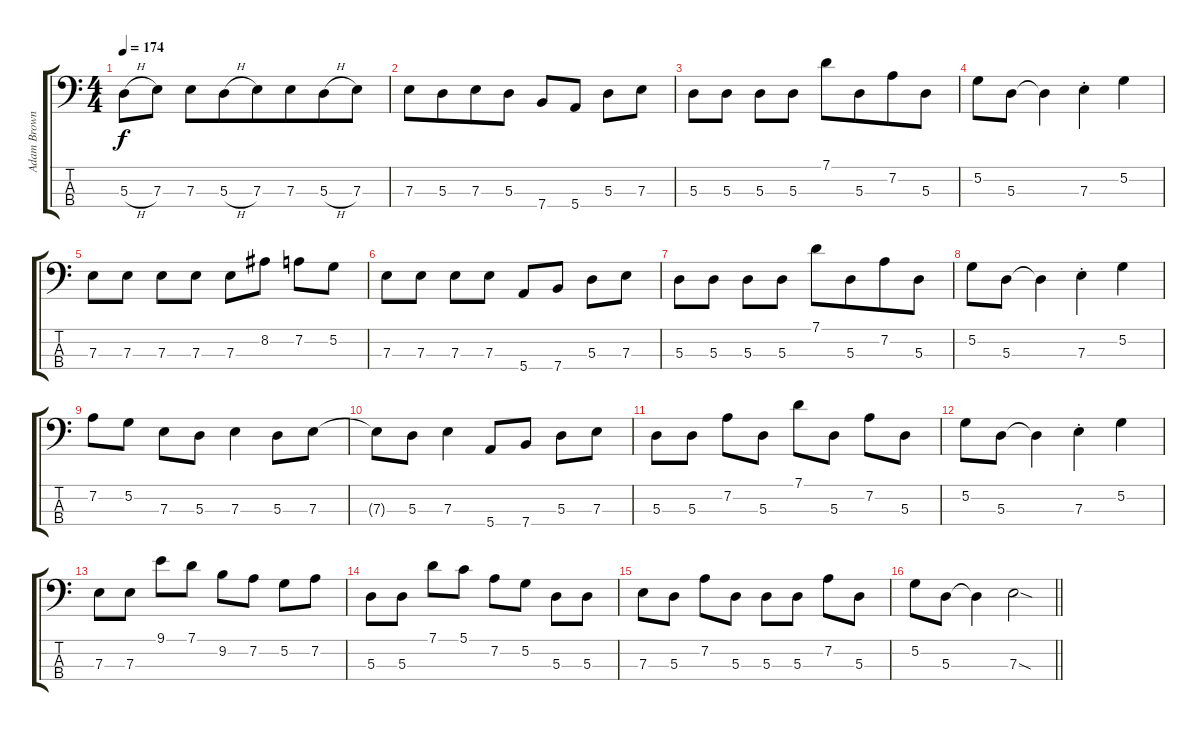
\track ("Adam Brown" "Adam Brown") {instrument electricbassfinger}
\staff {score tabs}
\tuning (G2 D2 A1 E1) {hide}
\ts (4 4)
\tempo 174
\clef f4
\ks c
5.3{h}.8{dy f} 7.3.8 7.3.8{beam merge} 5.3{h}.8{beam merge} 7.3.8 7.3.8{beam merge} 5.3{h}.8 7.3.8 |
7.3.8 5.3.8{beam merge} 7.3.8 5.3.8 7.4.8 5.4.8 5.3.8 7.3.8 |
5.3.8 5.3.8 5.3.8{beam merge} 5.3.8 7.1.8 5.3.8{beam merge} 7.2.8 5.3.8 |
5.2.8{beam merge} 5.3.8{beam merge} 5.3{t}.4{beam merge} 7.3{st}.4 5.2.4 |
7.3.8{beam merge} 7.3.8 7.3.8 7.3.8 7.3.8 8.2.8 7.2.8 5.2.8 |
7.3.8 7.3.8 7.3.8 7.3.8 5.4.8 7.4.8 5.3.8 7.3.8 |
5.3.8 5.3.8 5.3.8{beam merge} 5.3.8 7.1.8 5.3.8{beam merge} 7.2.8 5.3.8 |
5.2.8{beam merge} 5.3.8{beam merge} 5.3{t}.4{beam merge} 7.3{st}.4 5.2.4 |
7.2.8{beam merge} 5.2.8 7.3.8 5.3.8 7.3.4 5.3.8 7.3.8 |
7.3{t}.8 5.3.8 7.3.4 5.4.8 7.4.8 5.3.8 7.3.8 |
5.3.8 5.3.8 7.2.8 5.3.8 7.1.8 5.3.8 7.2.8 5.3.8 |
5.2.8{beam merge} 5.3.8{beam merge} 5.3{t}.4{beam merge} 7.3{st}.4 5.2.4 |
7.3.8 7.3.8 9.1.8 7.1.8 9.2.8 7.2.8 5.2.8 7.2.8 |
5.3.8 5.3.8 7.1.8 5.1.8 7.2.8 5.2.8 5.3.8 5.3.8 |
7.3.8 5.3.8 7.2.8 5.3.8 5.3.8 5.3.8 7.2.8 5.3.8 |
\barLineRight lightlight
5.2.8 5.3.8 5.3{t}.4 7.3{sod}.2
